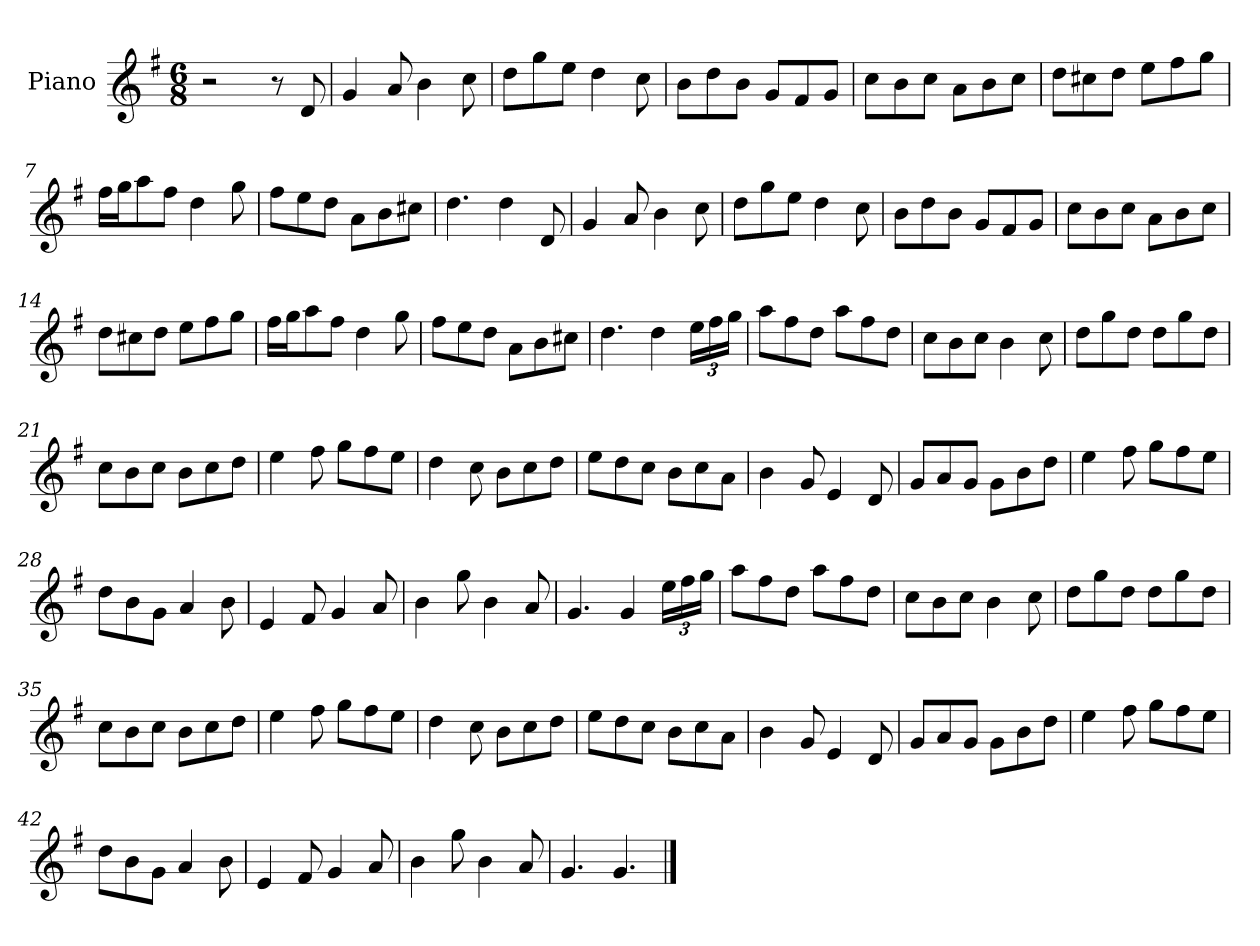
**kern
*part1
*staff1
*I"Piano
*I'Pno
*clefG2
*k[f#]
*M6/8
=1
2r
8r
8d/
=2
4g/
8a/
4b\
8cc\
=3
8dd\L
8gg\
8ee\J
4dd\
8cc\
=4
8b\L
8dd\
8b\J
8g/L
8f#/
8g/J
=5
8cc\L
8b\
8cc\J
8a\L
8b\
8cc\J
=6
8dd\L
8cc#X\
8dd\J
8ee\L
8ff#\
8gg\J
=7
16ff#\LL
16gg\J
8aa\
8ff#\J
4dd\
8gg\
=8
8ff#\L
8ee\
8dd\J
8a\L
8b\
8cc#X\J
=9
4.dd\
4dd\
8d/
=10
4g/
8a/
4b\
8cc\
=11
8dd\L
8gg\
8ee\J
4dd\
8cc\
=12
8b\L
8dd\
8b\J
8g/L
8f#/
8g/J
=13
8cc\L
8b\
8cc\J
8a\L
8b\
8cc\J
=14
8dd\L
8cc#X\
8dd\J
8ee\L
8ff#\
8gg\J
=15
16ff#\LL
16gg\J
8aa\
8ff#\J
4dd\
8gg\
=16
8ff#\L
8ee\
8dd\J
8a\L
8b\
8cc#X\J
=17
4.dd\
4dd\
24ee\LL
24ff#\
24gg\JJ
=18
8aa\L
8ff#\
8dd\J
8aa\L
8ff#\
8dd\J
=19
8cc\L
8b\
8cc\J
4b\
8cc\
=20
8dd\L
8gg\
8dd\J
8dd\L
8gg\
8dd\J
=21
8cc\L
8b\
8cc\J
8b\L
8cc\
8dd\J
=22
4ee\
8ff#\
8gg\L
8ff#\
8ee\J
=23
4dd\
8cc\
8b\L
8cc\
8dd\J
=24
8ee\L
8dd\
8cc\J
8b\L
8cc\
8a\J
=25
4b\
8g/
4e/
8d/
=26
8g/L
8a/
8g/J
8g\L
8b\
8dd\J
=27
4ee\
8ff#\
8gg\L
8ff#\
8ee\J
=28
8dd\L
8b\
8g\J
4a/
8b\
=29
4e/
8f#/
4g/
8a/
=30
4b\
8gg\
4b\
8a/
=31
4.g/
4g/
24ee\LL
24ff#\
24gg\JJ
=32
8aa\L
8ff#\
8dd\J
8aa\L
8ff#\
8dd\J
=33
8cc\L
8b\
8cc\J
4b\
8cc\
=34
8dd\L
8gg\
8dd\J
8dd\L
8gg\
8dd\J
=35
8cc\L
8b\
8cc\J
8b\L
8cc\
8dd\J
=36
4ee\
8ff#\
8gg\L
8ff#\
8ee\J
=37
4dd\
8cc\
8b\L
8cc\
8dd\J
=38
8ee\L
8dd\
8cc\J
8b\L
8cc\
8a\J
=39
4b\
8g/
4e/
8d/
=40
8g/L
8a/
8g/J
8g\L
8b\
8dd\J
=41
4ee\
8ff#\
8gg\L
8ff#\
8ee\J
=42
8dd\L
8b\
8g\J
4a/
8b\
=43
4e/
8f#/
4g/
8a/
=44
4b\
8gg\
4b\
8a/
=45
4.g/
4.g/
==
*-
